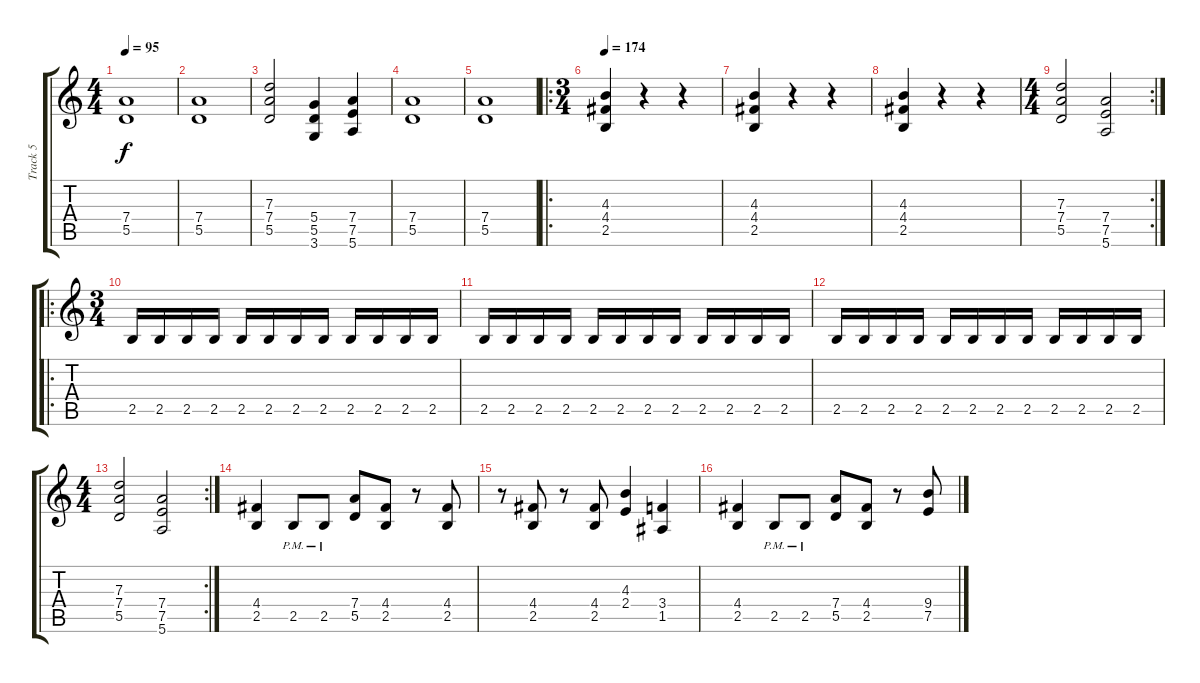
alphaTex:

\track ("Track 5" "Track 5") {instrument distortionguitar}
\staff {score tabs}
\tuning (E4 B3 G3 D3 A2 E2) {hide}
\ts (4 4)
\tempo 95
\clef g2
\ks c
(7.4 5.5).1{dy f} |
(7.4 5.5).1 |
(7.3 7.4 5.5).2 (5.4 5.5 3.6).4 (7.4 7.5 5.6).4 |
(7.4 5.5).1 |
(7.4 5.5).1 |
\ro
\ts (3 4)
\tempo 174
(4.3 4.4 2.5).4 r.4 r.4 |
(4.3 4.4 2.5).4 r.4 r.4 |
(4.3 4.4 2.5).4 r.4 r.4 |
\rc 2
\ts (4 4)
(7.3 7.4 5.5).2 (7.4 7.5 5.6).2 |
\ro
\ts (3 4)
2.5.16 2.5.16 2.5.16 2.5.16 2.5.16 2.5.16 2.5.16 2.5.16 2.5.16 2.5.16 2.5.16 2.5.16 |
2.5.16 2.5.16 2.5.16 2.5.16 2.5.16 2.5.16 2.5.16 2.5.16 2.5.16 2.5.16 2.5.16 2.5.16 |
2.5.16 2.5.16 2.5.16 2.5.16 2.5.16 2.5.16 2.5.16 2.5.16 2.5.16 2.5.16 2.5.16 2.5.16 |
\rc 2
\ts (4 4)
(7.3 7.4 5.5).2 (7.4 7.5 5.6).2 |
(4.4 2.5).4 2.5{pm}.8 2.5{pm}.8 (7.4 5.5).8 (4.4 2.5).8 r.8 (4.4 2.5).8 |
r.8 (4.4 2.5).8 r.8 (4.4 2.5).8 (4.3 2.4).4 (3.4 1.5).4 |
(4.4 2.5).4 2.5{pm}.8 2.5{pm}.8 (7.4 5.5).8 (4.4 2.5).8 r.8 (9.4 7.5).8
